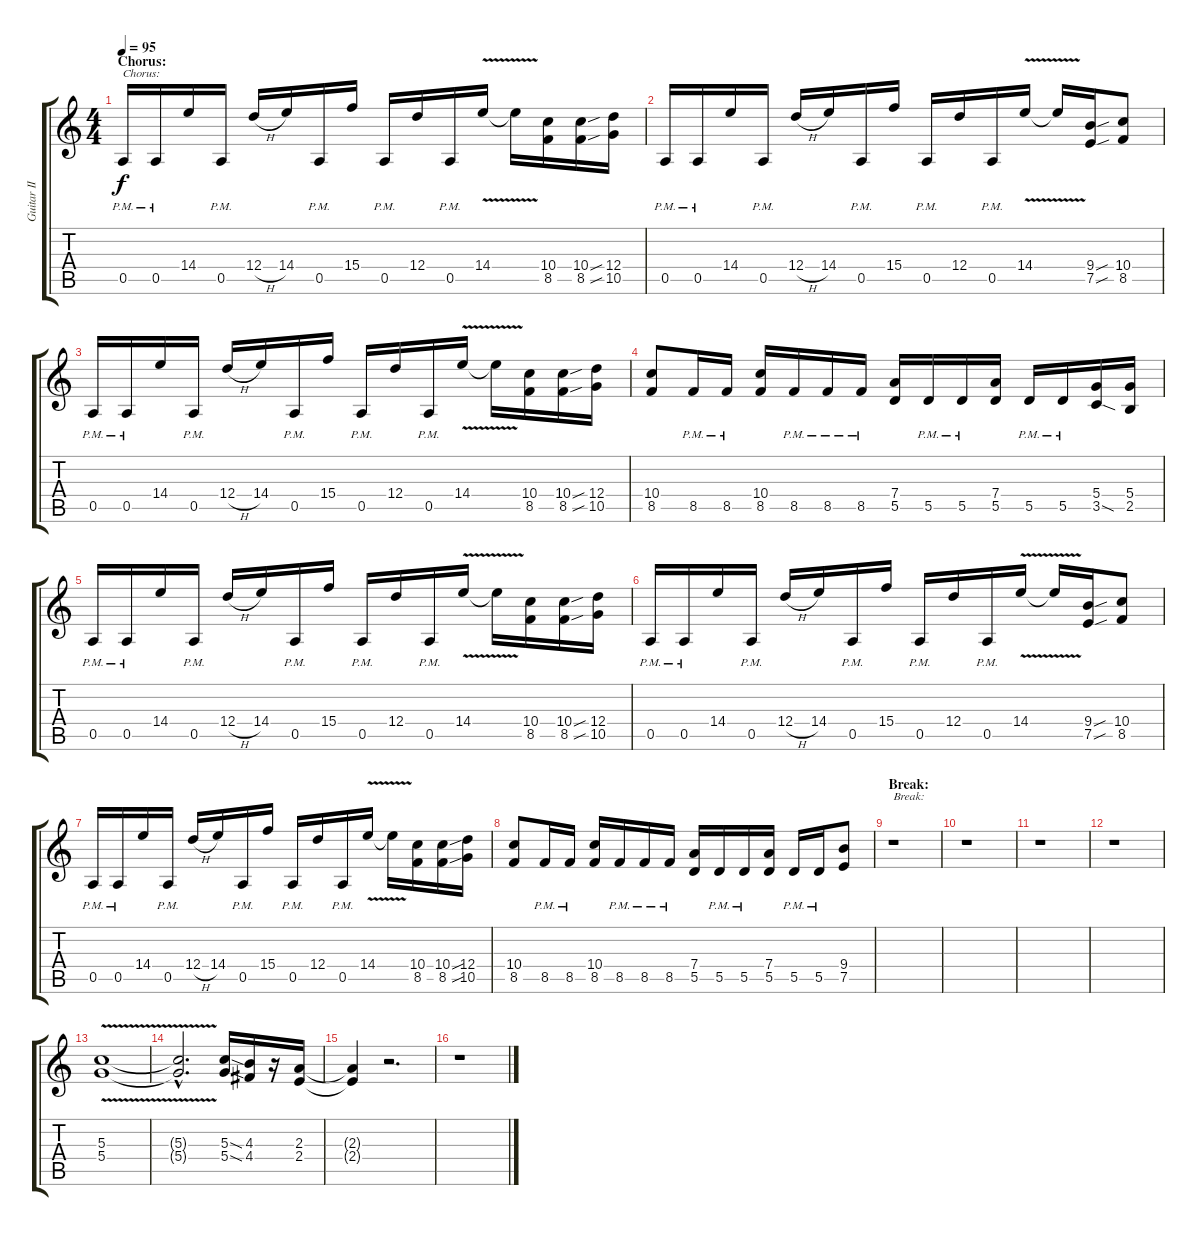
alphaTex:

\track ("Guitar II" "Guitar II") {instrument distortionguitar}
\staff {score tabs}
\tuning (E4 B3 G3 D3 A2 E2) {hide}
\ts (4 4)
\section ("" "Chorus:")
\tempo 95
\clef g2
\ks c
0.5{pm}.16{txt "Chorus:" dy f} 0.5{pm}.16 14.4.16 0.5{pm}.16 12.4{h}.16 14.4.16 0.5{pm}.16 15.4.16 0.5{pm}.16 12.4.16 0.5{pm}.16 14.4{v}.16 14.4{t}.16 (10.4 8.5).16 (10.4{sou} 8.5{sou}).16 (12.4 10.5).16 |
0.5{pm}.16 0.5{pm}.16 14.4.16 0.5{pm}.16 12.4{h}.16 14.4.16 0.5{pm}.16 15.4.16 0.5{pm}.16 12.4.16 0.5{pm}.16 14.4{v}.16 14.4{t}.16 (9.4{sou} 7.5{sou}).16 (10.4 8.5).8 |
0.5{pm}.16 0.5{pm}.16 14.4.16 0.5{pm}.16 12.4{h}.16 14.4.16 0.5{pm}.16 15.4.16 0.5{pm}.16 12.4.16 0.5{pm}.16 14.4{v}.16 14.4{t}.16 (10.4 8.5).16 (10.4{sou} 8.5{sou}).16 (12.4 10.5).16 |
(10.4 8.5).8 8.5{pm}.16 8.5{pm}.16 (10.4 8.5).16 8.5{pm}.16 8.5{pm}.16 8.5{pm}.16 (7.4 5.5).16 5.5{pm}.16 5.5{pm}.16 (7.4 5.5).16 5.5{pm}.16 5.5{pm}.16 (5.4 3.5{sod}).16 (5.4 2.5).16 |
0.5{pm}.16 0.5{pm}.16 14.4.16 0.5{pm}.16 12.4{h}.16 14.4.16 0.5{pm}.16 15.4.16 0.5{pm}.16 12.4.16 0.5{pm}.16 14.4{v}.16 14.4{t}.16 (10.4 8.5).16 (10.4{sou} 8.5{sou}).16 (12.4 10.5).16 |
0.5{pm}.16 0.5{pm}.16 14.4.16 0.5{pm}.16 12.4{h}.16 14.4.16 0.5{pm}.16 15.4.16 0.5{pm}.16 12.4.16 0.5{pm}.16 14.4{v}.16 14.4{t}.16 (9.4{sou} 7.5{sou}).16 (10.4 8.5).8 |
0.5{pm}.16 0.5{pm}.16 14.4.16 0.5{pm}.16 12.4{h}.16 14.4.16 0.5{pm}.16 15.4.16 0.5{pm}.16 12.4.16 0.5{pm}.16 14.4{v}.16 14.4{t}.16 (10.4 8.5).16 (10.4{sou} 8.5{sou}).16 (12.4 10.5).16 |
(10.4 8.5).8 8.5{pm}.16 8.5{pm}.16 (10.4 8.5).16 8.5{pm}.16 8.5{pm}.16 8.5{pm}.16 (7.4 5.5).16 5.5{pm}.16 5.5{pm}.16 (7.4 5.5).16 5.5{pm}.16 5.5{pm}.16 (9.4 7.5).8 |
\section ("" "Break:")
r.1{txt "Break:"} |
r.1 |
r.1 |
r.1 |
(5.3{v} 5.4).1 |
(5.3{hac t} 5.4{hac t}).2{d} (5.3{sod} 5.4{sod}).16 (4.3 4.4).16 r.16 (2.3 2.4).16 |
(2.3{t} 2.4{t}).4 r.2{d} |
r.1
